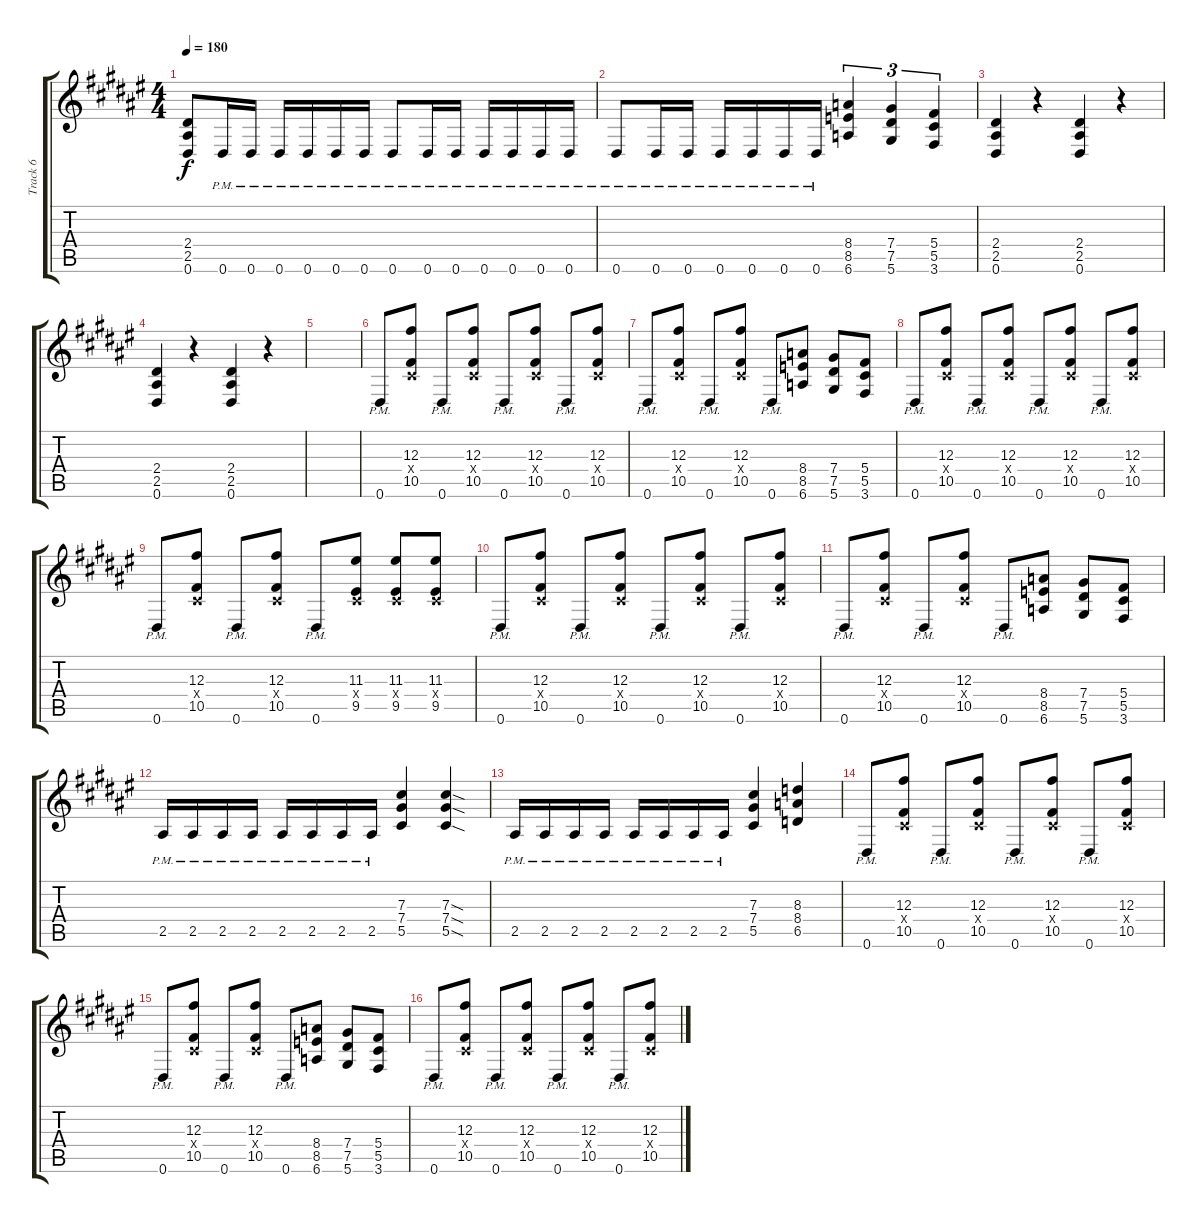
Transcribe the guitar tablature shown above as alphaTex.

\track ("Track 6" "Track 6") {instrument distortionguitar}
\staff {score tabs}
\tuning (Eb4 Bb3 Gb3 Db3 Ab2 Eb2) {hide}
\ts (4 4)
\tempo 180
\clef g2
\ks f#
(2.4 2.5 0.6).8{dy f} 0.6{pm}.16 0.6{pm}.16 0.6{pm}.16 0.6{pm}.16 0.6{pm}.16 0.6{pm}.16 0.6{pm}.8 0.6{pm}.16 0.6{pm}.16 0.6{pm}.16 0.6{pm}.16 0.6{pm}.16 0.6{pm}.16 |
0.6{pm}.8 0.6{pm}.16 0.6{pm}.16 0.6{pm}.16 0.6{pm}.16 0.6{pm}.16 0.6{pm}.16 (8.4 8.5 6.6).4{tu (3 2)} (7.4 7.5 5.6).4{tu (3 2)} (5.4 5.5 3.6).4{tu (3 2)} |
(2.4 2.5 0.6).4 r.4 (2.4 2.5 0.6).4 r.4 |
(2.4 2.5 0.6).4 r.4 (2.4 2.5 0.6).4 r.4 |
|
0.6{pm}.8 (12.3 0.4{x} 10.5).8 0.6{pm}.8 (12.3 0.4{x} 10.5).8 0.6{pm}.8 (12.3 0.4{x} 10.5).8 0.6{pm}.8 (12.3 0.4{x} 10.5).8 |
0.6{pm}.8 (12.3 0.4{x} 10.5).8 0.6{pm}.8 (12.3 0.4{x} 10.5).8 0.6{pm}.8 (8.4 8.5 6.6).8 (7.4 7.5 5.6).8 (5.4 5.5 3.6).8 |
0.6{pm}.8 (12.3 0.4{x} 10.5).8 0.6{pm}.8 (12.3 0.4{x} 10.5).8 0.6{pm}.8 (12.3 0.4{x} 10.5).8 0.6{pm}.8 (12.3 0.4{x} 10.5).8 |
0.6{pm}.8 (12.3 0.4{x} 10.5).8 0.6{pm}.8 (12.3 0.4{x} 10.5).8 0.6{pm}.8 (11.3 0.4{x} 9.5).8 (11.3 0.4{x} 9.5).8 (11.3 0.4{x} 9.5).8 |
0.6{pm}.8 (12.3 0.4{x} 10.5).8 0.6{pm}.8 (12.3 0.4{x} 10.5).8 0.6{pm}.8 (12.3 0.4{x} 10.5).8 0.6{pm}.8 (12.3 0.4{x} 10.5).8 |
0.6{pm}.8 (12.3 0.4{x} 10.5).8 0.6{pm}.8 (12.3 0.4{x} 10.5).8 0.6{pm}.8 (8.4 8.5 6.6).8 (7.4 7.5 5.6).8 (5.4 5.5 3.6).8 |
2.5{pm}.16 2.5{pm}.16 2.5{pm}.16 2.5{pm}.16 2.5{pm}.16 2.5{pm}.16 2.5{pm}.16 2.5{pm}.16 (7.3 7.4 5.5).4 (7.3{sod} 7.4{sod} 5.5{sod}).4 |
2.5{pm}.16 2.5{pm}.16 2.5{pm}.16 2.5{pm}.16 2.5{pm}.16 2.5{pm}.16 2.5{pm}.16 2.5{pm}.16 (7.3 7.4 5.5).4 (8.3 8.4 6.5).4 |
0.6{pm}.8 (12.3 0.4{x} 10.5).8 0.6{pm}.8 (12.3 0.4{x} 10.5).8 0.6{pm}.8 (12.3 0.4{x} 10.5).8 0.6{pm}.8 (12.3 0.4{x} 10.5).8 |
0.6{pm}.8 (12.3 0.4{x} 10.5).8 0.6{pm}.8 (12.3 0.4{x} 10.5).8 0.6{pm}.8 (8.4 8.5 6.6).8 (7.4 7.5 5.6).8 (5.4 5.5 3.6).8 |
0.6{pm}.8 (12.3 0.4{x} 10.5).8 0.6{pm}.8 (12.3 0.4{x} 10.5).8 0.6{pm}.8 (12.3 0.4{x} 10.5).8 0.6{pm}.8 (12.3 0.4{x} 10.5).8
